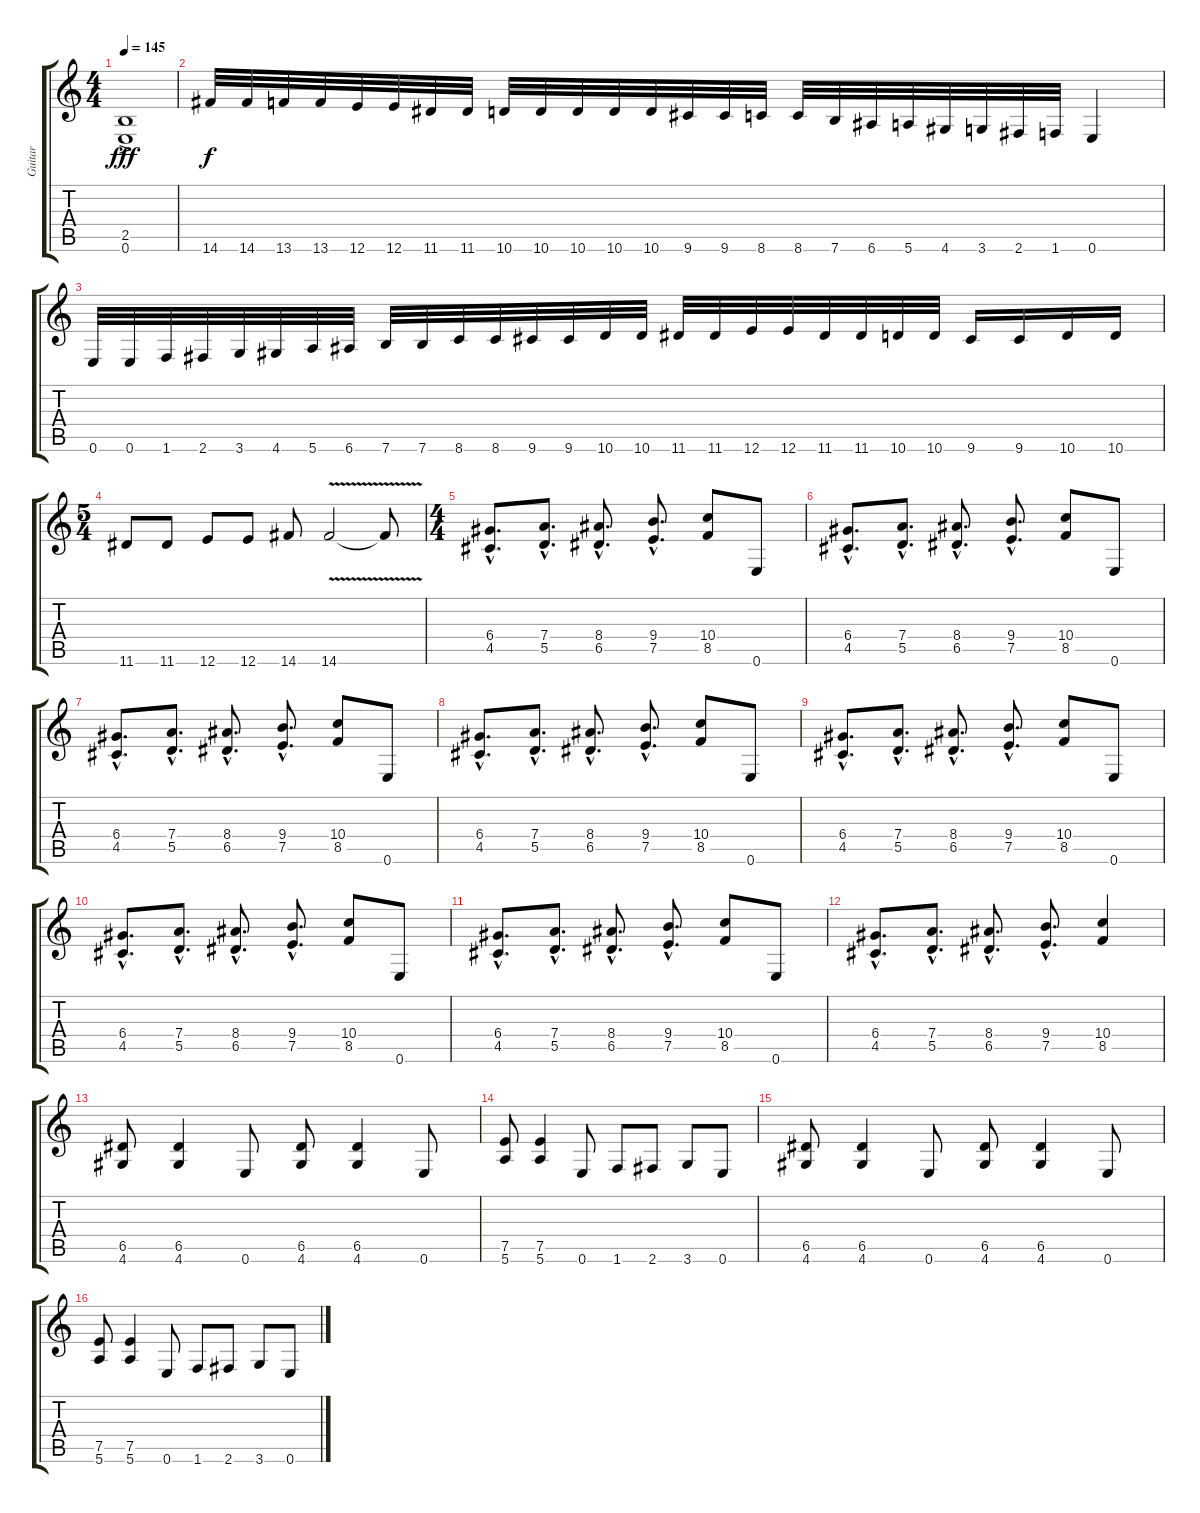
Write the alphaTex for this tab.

\track ("Guitar" "Guitar") {instrument distortionguitar}
\staff {score tabs}
\tuning (E4 B3 G3 D3 A2 E2) {hide}
\ts (4 4)
\tempo 145
\clef g2
\ks c
(2.5{ac} 0.6{ac}).1{dy fff instrument distortionguitar} |
14.6.32{dy f} 14.6.32 13.6.32 13.6.32 12.6.32 12.6.32 11.6.32 11.6.32 10.6.32 10.6.32 10.6.32 10.6.32 10.6.32 9.6.32 9.6.32 8.6.32 8.6.32 7.6.32 6.6.32 5.6.32 4.6.32 3.6.32 2.6.32 1.6.32 0.6.4 |
0.6.32 0.6.32 1.6.32 2.6.32 3.6.32 4.6.32 5.6.32 6.6.32 7.6.32 7.6.32 8.6.32 8.6.32 9.6.32 9.6.32 10.6.32 10.6.32 11.6.32 11.6.32 12.6.32 12.6.32 11.6.32 11.6.32 10.6.32 10.6.32 9.6.16 9.6.16 10.6.16 10.6.16 |
\ts (5 4)
11.6.8 11.6.8 12.6.8 12.6.8 14.6.8 14.6{v}.2 14.6{t}.8 |
\ts (4 4)
(6.4{hac} 4.5{hac}).8{d} (7.4{hac} 5.5{hac}).8{d} (8.4{hac} 6.5{hac}).8{d} (9.4{hac} 7.5{hac}).8{d} (10.4 8.5).8 0.6.8 |
(6.4{hac} 4.5{hac}).8{d} (7.4{hac} 5.5{hac}).8{d} (8.4{hac} 6.5{hac}).8{d} (9.4{hac} 7.5{hac}).8{d} (10.4 8.5).8 0.6.8 |
(6.4{hac} 4.5{hac}).8{d} (7.4{hac} 5.5{hac}).8{d} (8.4{hac} 6.5{hac}).8{d} (9.4{hac} 7.5{hac}).8{d} (10.4 8.5).8 0.6.8 |
(6.4{hac} 4.5{hac}).8{d} (7.4{hac} 5.5{hac}).8{d} (8.4{hac} 6.5{hac}).8{d} (9.4{hac} 7.5{hac}).8{d} (10.4 8.5).8 0.6.8 |
(6.4{hac} 4.5{hac}).8{d} (7.4{hac} 5.5{hac}).8{d} (8.4{hac} 6.5{hac}).8{d} (9.4{hac} 7.5{hac}).8{d} (10.4 8.5).8 0.6.8 |
(6.4{hac} 4.5{hac}).8{d} (7.4{hac} 5.5{hac}).8{d} (8.4{hac} 6.5{hac}).8{d} (9.4{hac} 7.5{hac}).8{d} (10.4 8.5).8 0.6.8 |
(6.4{hac} 4.5{hac}).8{d} (7.4{hac} 5.5{hac}).8{d} (8.4{hac} 6.5{hac}).8{d} (9.4{hac} 7.5{hac}).8{d} (10.4 8.5).8 0.6.8 |
(6.4{hac} 4.5{hac}).8{d} (7.4{hac} 5.5{hac}).8{d} (8.4{hac} 6.5{hac}).8{d} (9.4{hac} 7.5{hac}).8{d} (10.4 8.5).4 |
(6.5 4.6).8 (6.5 4.6).4 0.6.8 (6.5 4.6).8 (6.5 4.6).4 0.6.8 |
(7.5 5.6).8 (7.5 5.6).4 0.6.8 1.6.8 2.6.8 3.6.8 0.6.8 |
(6.5 4.6).8 (6.5 4.6).4 0.6.8 (6.5 4.6).8 (6.5 4.6).4 0.6.8 |
(7.5 5.6).8 (7.5 5.6).4 0.6.8 1.6.8 2.6.8 3.6.8 0.6.8
